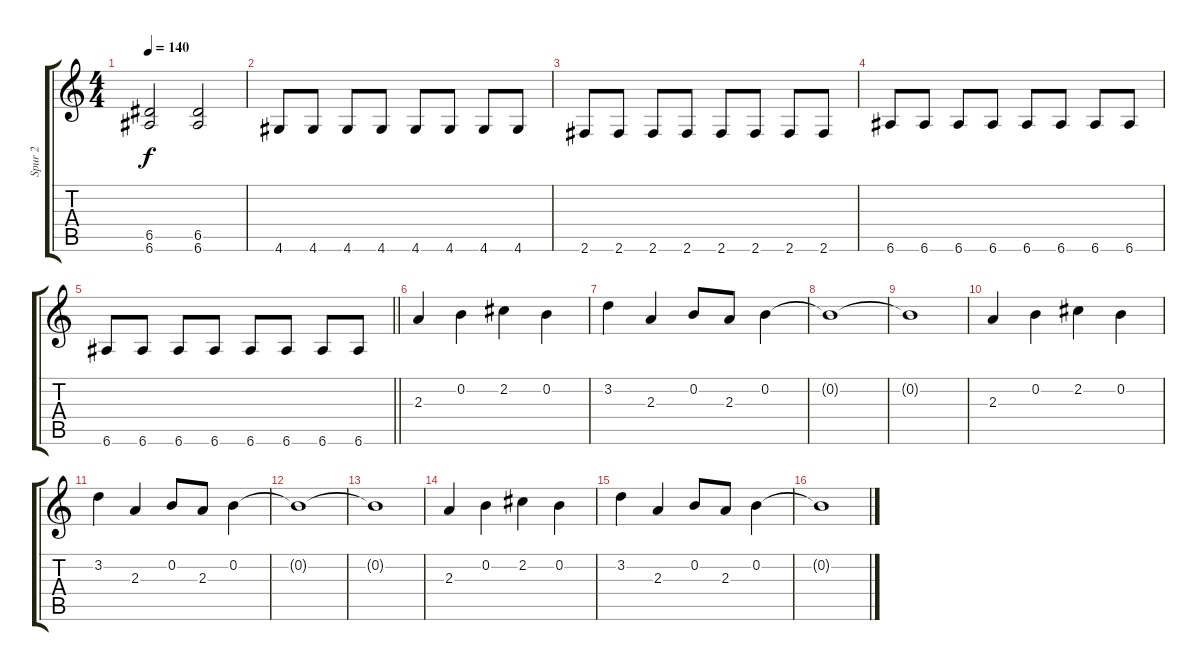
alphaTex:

\track ("Spur 2" "Spur 2") {instrument overdrivenguitar}
\staff {score tabs}
\tuning (E4 B3 G3 D3 A2 E2) {hide}
\ts (4 4)
\tempo 140
\clef g2
\ks c
(6.5 6.6).2{dy f} (6.5 6.6).2 |
4.6.8 4.6.8 4.6.8 4.6.8 4.6.8 4.6.8 4.6.8 4.6.8 |
2.6.8 2.6.8 2.6.8 2.6.8 2.6.8 2.6.8 2.6.8 2.6.8 |
6.6.8 6.6.8 6.6.8 6.6.8 6.6.8 6.6.8 6.6.8 6.6.8 |
\barLineRight lightlight
6.6.8 6.6.8 6.6.8 6.6.8 6.6.8 6.6.8 6.6.8 6.6.8 |
\section ("" "")
2.3.4 0.2.4 2.2.4 0.2.4 |
3.2.4 2.3.4 0.2.8 2.3.8 0.2.4 |
0.2{t}.1 |
0.2{t}.1 |
2.3.4 0.2.4 2.2.4 0.2.4 |
3.2.4 2.3.4 0.2.8 2.3.8 0.2.4 |
0.2{t}.1 |
0.2{t}.1 |
2.3.4 0.2.4 2.2.4 0.2.4 |
3.2.4 2.3.4 0.2.8 2.3.8 0.2.4 |
0.2{t}.1
